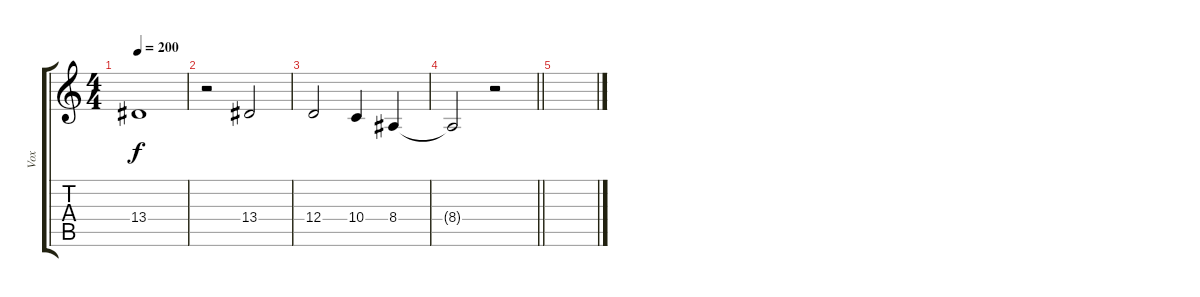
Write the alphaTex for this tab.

\track ("Vox" "Vox") {instrument viola}
\staff {score tabs}
\tuning (E4 B3 G3 D3 A2 E2) {hide}
\ts (4 4)
\tempo 200
\clef g2
\ks c
13.4.1{dy f} |
r.2 13.4.2 |
12.4.2 10.4.4 8.4.4 |
\barLineRight lightlight
8.4{t}.2 r.2 |
\section ("" " ")
